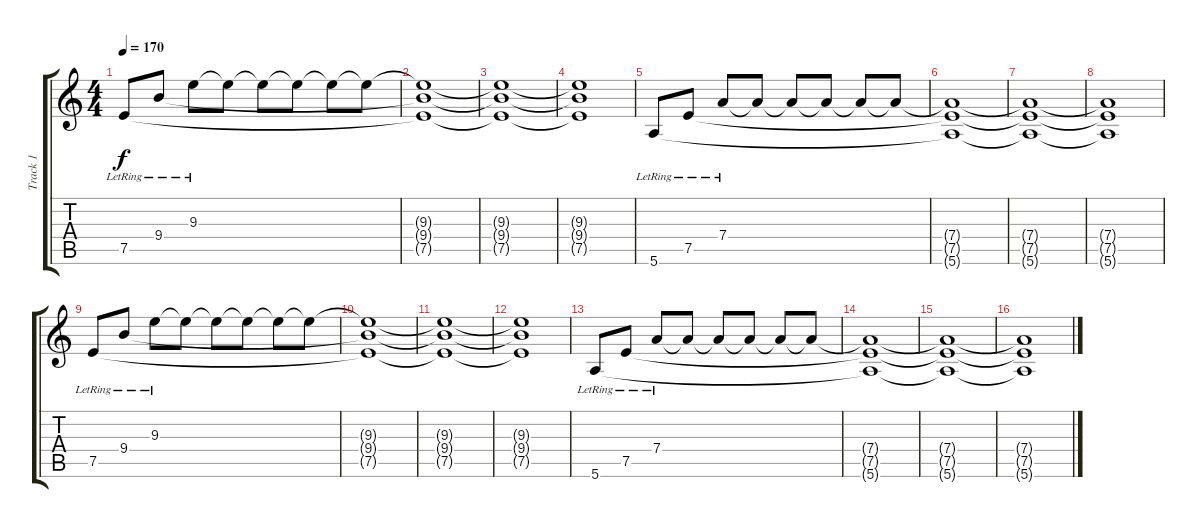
\track ("Track 1" "Track 1") {instrument distortionguitar}
\staff {score tabs}
\tuning (E4 B3 G3 D3 A2 E2) {hide}
\ts (4 4)
\tempo 170
\clef g2
\ks c
7.5{lr}.8{dy f} 9.4{lr}.8 9.3{lr}.8 9.3{t}.8 9.3{t}.8 9.3{t}.8 9.3{t}.8 9.3{t}.8 |
(9.3{t} 9.4{t} 7.5{t}).1 |
(9.3{t} 9.4{t} 7.5{t}).1 |
(9.3{t} 9.4{t} 7.5{t}).1 |
5.6{lr}.8 7.5{lr}.8 7.4{lr}.8 7.4{t}.8 7.4{t}.8 7.4{t}.8 7.4{t}.8 7.4{t}.8 |
(7.4{t} 7.5{t} 5.6{t}).1 |
(7.4{t} 7.5{t} 5.6{t}).1 |
(7.4{t} 7.5{t} 5.6{t}).1 |
7.5{lr}.8 9.4{lr}.8 9.3{lr}.8 9.3{t}.8 9.3{t}.8 9.3{t}.8 9.3{t}.8 9.3{t}.8 |
(9.3{t} 9.4{t} 7.5{t}).1 |
(9.3{t} 9.4{t} 7.5{t}).1 |
(9.3{t} 9.4{t} 7.5{t}).1 |
5.6{lr}.8 7.5{lr}.8 7.4{lr}.8 7.4{t}.8 7.4{t}.8 7.4{t}.8 7.4{t}.8 7.4{t}.8 |
(7.4{t} 7.5{t} 5.6{t}).1 |
(7.4{t} 7.5{t} 5.6{t}).1 |
(7.4{t} 7.5{t} 5.6{t}).1
